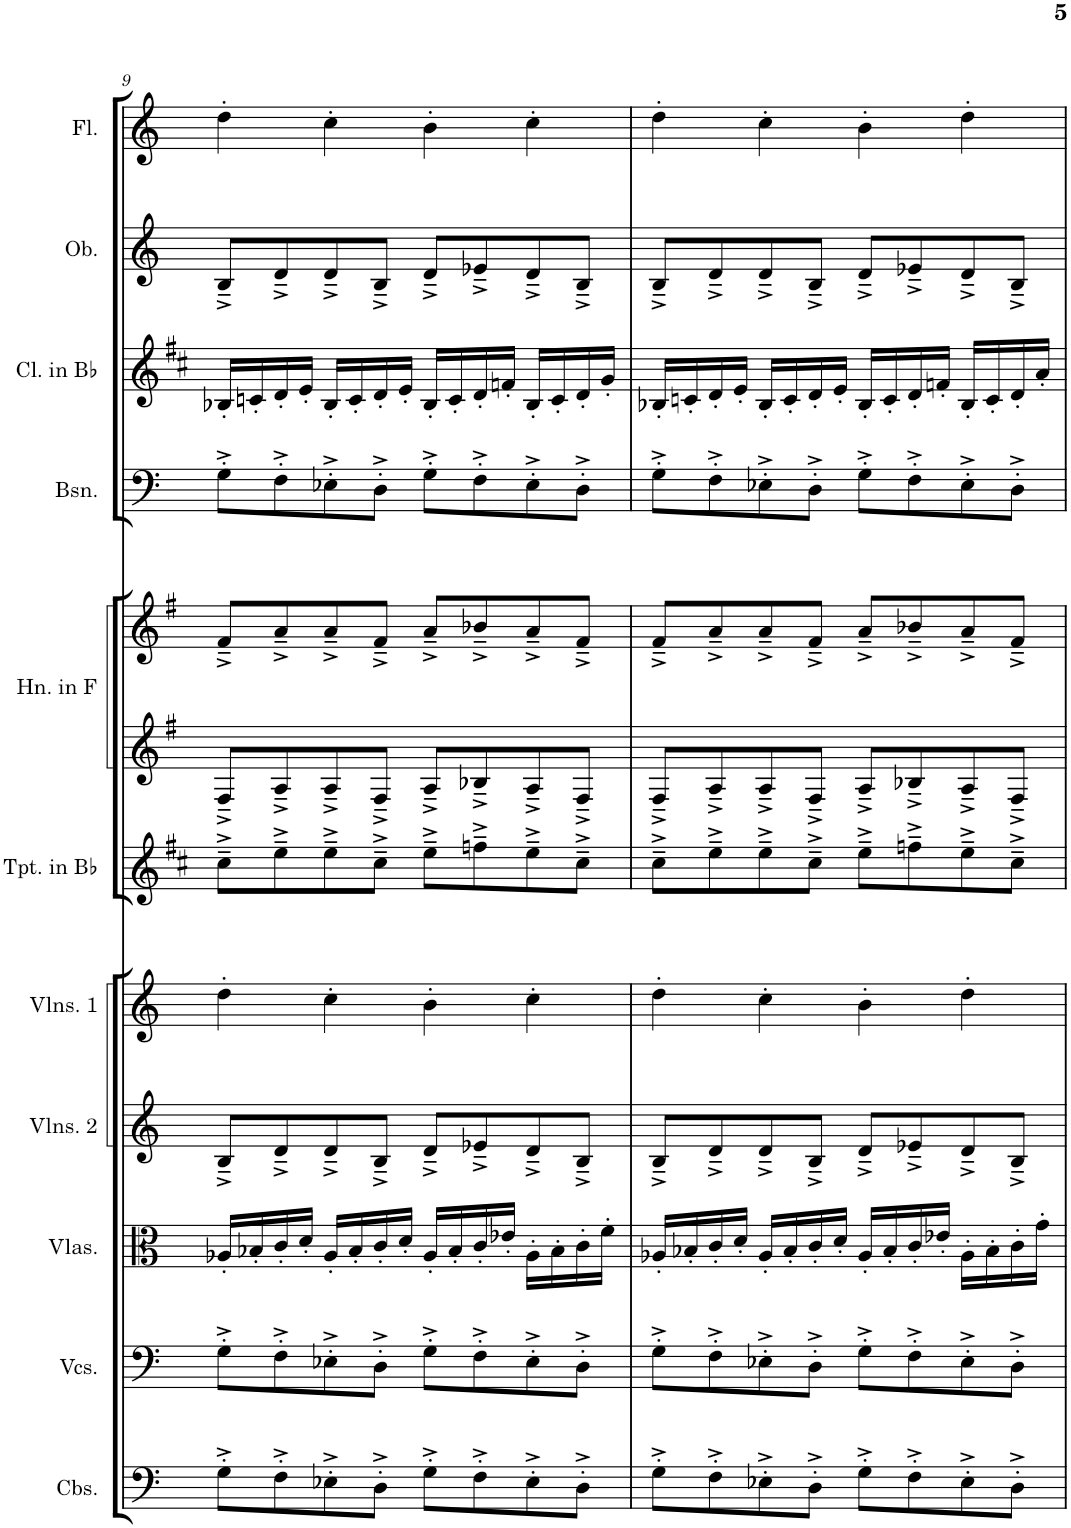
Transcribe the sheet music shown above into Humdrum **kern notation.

**kern	**kern	**kern	**kern	**kern	**kern	**kern	**kern	**kern	**kern	**kern	**kern
*part11	*part10	*part9	*part8	*part7	*part6	*part5	*part5	*part4	*part3	*part2	*part1
*staff12	*staff11	*staff10	*staff9	*staff8	*staff7	*staff6	*staff5	*staff4	*staff3	*staff2	*staff1
*I"Contrabasses	*I"Violoncellos	*I"Violas	*I"Violins 2	*I"Violins 1	*I"Trumpets in Bb	*I"Horns in F	*	*I"Bassoons	*I"Clarinets in Bb	*I"Oboes	*I"Flutes
*I'Cbs.	*I'Vcs.	*I'Vlas.	*I'Vlns. 2	*I'Vlns. 1	*I'Tpt. in Bb	*I'Hn. in F	*	*I'Bsn.	*I'Cl. in Bb	*I'Ob.	*I'Fl.
!!LO:PB:g=z
*clefF4	*clefF4	*clefC3	*clefG2	*clefG2	*clefG2	*clefG2	*clefG2	*clefF4	*clefG2	*clefG2	*clefG2
*Trd7c12	*	*	*	*	*Trd1c2	*Trd4c7	*Trd4c7	*	*Trd1c2	*	*
*k[]	*k[]	*k[]	*k[]	*k[]	*k[f#c#]	*k[f#]	*k[f#]	*k[]	*k[f#c#]	*k[]	*k[]
*M4/4	*M4/4	*M4/4	*M4/4	*M4/4	*M4/4	*M4/4	*M4/4	*M4/4	*M4/4	*M4/4	*M4/4
=9	=9	=9	=9	=9	=9	=9	=9	=9	=9	=9	=9
8G'^\L	8G'^\L	16A-X'/LL	8B~^/L	4dd'\	8cc#~^\L	8F#~^/L	8f#~^/L	8G'^\L	16B-X'/LL	8B~^/L	4dd'\
.	.	16B-X'/	.	.	.	.	.	.	16cn'/	.	.
8F'^\	8F'^\	16c'/	8d~^/	.	8ee~^\	8A~^/	8a~^/	8F'^\	16d'/	8d~^/	.
.	.	16d'/JJ	.	.	.	.	.	.	16e'/JJ	.	.
8E-X'^\	8E-X'^\	16A-'/LL	8d~^/	4cc'\	8ee~^\	8A~^/	8a~^/	8E-X'^\	16B-'/LL	8d~^/	4cc'\
.	.	16B-'/	.	.	.	.	.	.	16c'/	.	.
8D'^\J	8D'^\J	16c'/	8B~^/J	.	8cc#~^\J	8F#~^/J	8f#~^/J	8D'^\J	16d'/	8B~^/J	.
.	.	16d'/JJ	.	.	.	.	.	.	16e'/JJ	.	.
8G'^\L	8G'^\L	16A-'/LL	8d~^/L	4b'\	8ee~^\L	8A~^/L	8a~^/L	8G'^\L	16B-'/LL	8d~^/L	4b'\
.	.	16B-'/	.	.	.	.	.	.	16c'/	.	.
8F'^\	8F'^\	16c'/	8e-X~^/	.	8ffn~^\	8B-X~^/	8b-X~^/	8F'^\	16d'/	8e-X~^/	.
.	.	16e-X'/JJ	.	.	.	.	.	.	16fn'/JJ	.	.
8E-'^\	8E-'^\	16A-'\LL	8d~^/	4cc'\	8ee~^\	8A~^/	8a~^/	8E-'^\	16B-'/LL	8d~^/	4cc'\
.	.	16B-'\	.	.	.	.	.	.	16c'/	.	.
8D'^\J	8D'^\J	16c'\	8B~^/J	.	8cc#~^\J	8F#~^/J	8f#~^/J	8D'^\J	16d'/	8B~^/J	.
.	.	16f'\JJ	.	.	.	.	.	.	16g'/JJ	.	.
=10	=10	=10	=10	=10	=10	=10	=10	=10	=10	=10	=10
8G'^\L	8G'^\L	16A-X'/LL	8B~^/L	4dd'\	8cc#~^\L	8F#~^/L	8f#~^/L	8G'^\L	16B-X'/LL	8B~^/L	4dd'\
.	.	16B-X'/	.	.	.	.	.	.	16cn'/	.	.
8F'^\	8F'^\	16c'/	8d~^/	.	8ee~^\	8A~^/	8a~^/	8F'^\	16d'/	8d~^/	.
.	.	16d'/JJ	.	.	.	.	.	.	16e'/JJ	.	.
8E-X'^\	8E-X'^\	16A-'/LL	8d~^/	4cc'\	8ee~^\	8A~^/	8a~^/	8E-X'^\	16B-'/LL	8d~^/	4cc'\
.	.	16B-'/	.	.	.	.	.	.	16c'/	.	.
8D'^\J	8D'^\J	16c'/	8B~^/J	.	8cc#~^\J	8F#~^/J	8f#~^/J	8D'^\J	16d'/	8B~^/J	.
.	.	16d'/JJ	.	.	.	.	.	.	16e'/JJ	.	.
8G'^\L	8G'^\L	16A-'/LL	8d~^/L	4b'\	8ee~^\L	8A~^/L	8a~^/L	8G'^\L	16B-'/LL	8d~^/L	4b'\
.	.	16B-'/	.	.	.	.	.	.	16c'/	.	.
8F'^\	8F'^\	16c'/	8e-X~^/	.	8ffn~^\	8B-X~^/	8b-X~^/	8F'^\	16d'/	8e-X~^/	.
.	.	16e-X'/JJ	.	.	.	.	.	.	16fn'/JJ	.	.
8E-'^\	8E-'^\	16A-'\LL	8d~^/	4dd'\	8ee~^\	8A~^/	8a~^/	8E-'^\	16B-'/LL	8d~^/	4dd'\
.	.	16B-'\	.	.	.	.	.	.	16c'/	.	.
8D'^\J	8D'^\J	16c'\	8B~^/J	.	8cc#~^\J	8F#~^/J	8f#~^/J	8D'^\J	16d'/	8B~^/J	.
.	.	16g'\JJ	.	.	.	.	.	.	16a'/JJ	.	.
=	=	=	=	=	=	=	=	=	=	=	=
*-	*-	*-	*-	*-	*-	*-	*-	*-	*-	*-	*-
